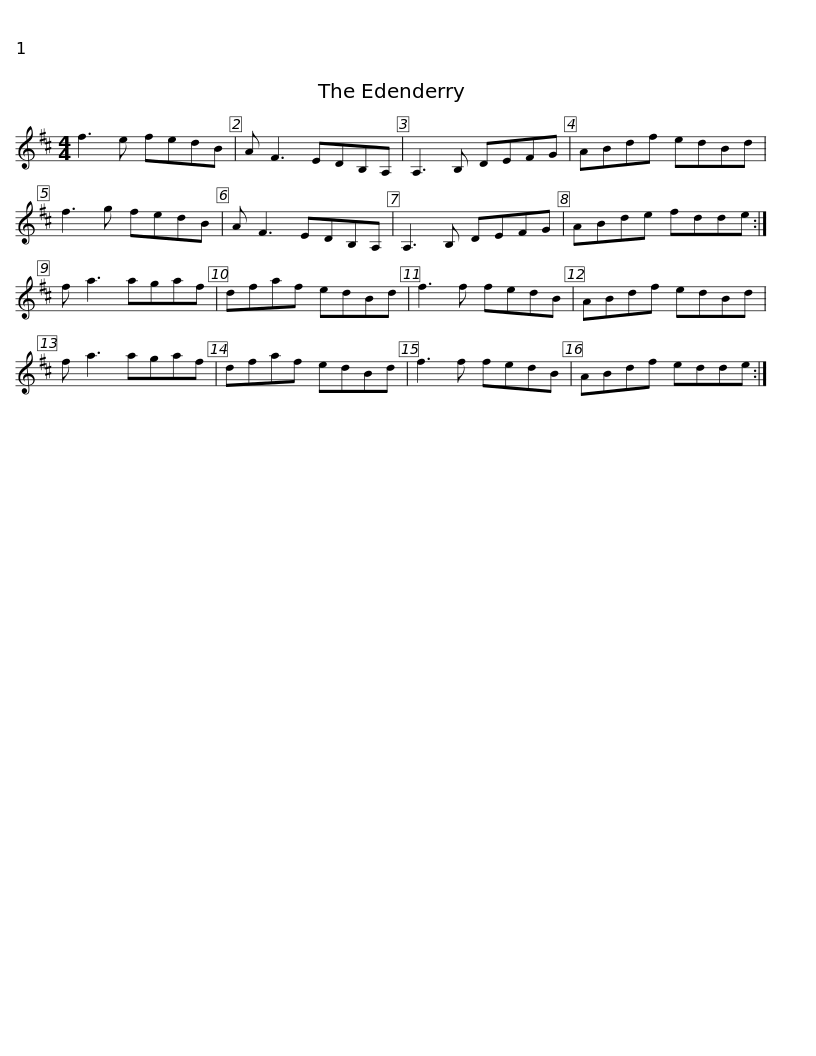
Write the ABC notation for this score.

X:1
L:1/8
M:4/4
I:linebreak $
K:D
V:1 treble
V:1
 f3 e fedB | A F3 EDB,A, | A,3 B, DEFG | ABdf edBd | f3 g fedB | %5
 A F3 EDB,A, |$ A,3 B, DEFG | ABde fdde :| f a3 agaf | dfaf edBd | %10
 f3 f fedB | ABdf edBd |$ f a3 agaf | dfaf edBd | f3 f fedB | %15
 ABdf edde :| %16
